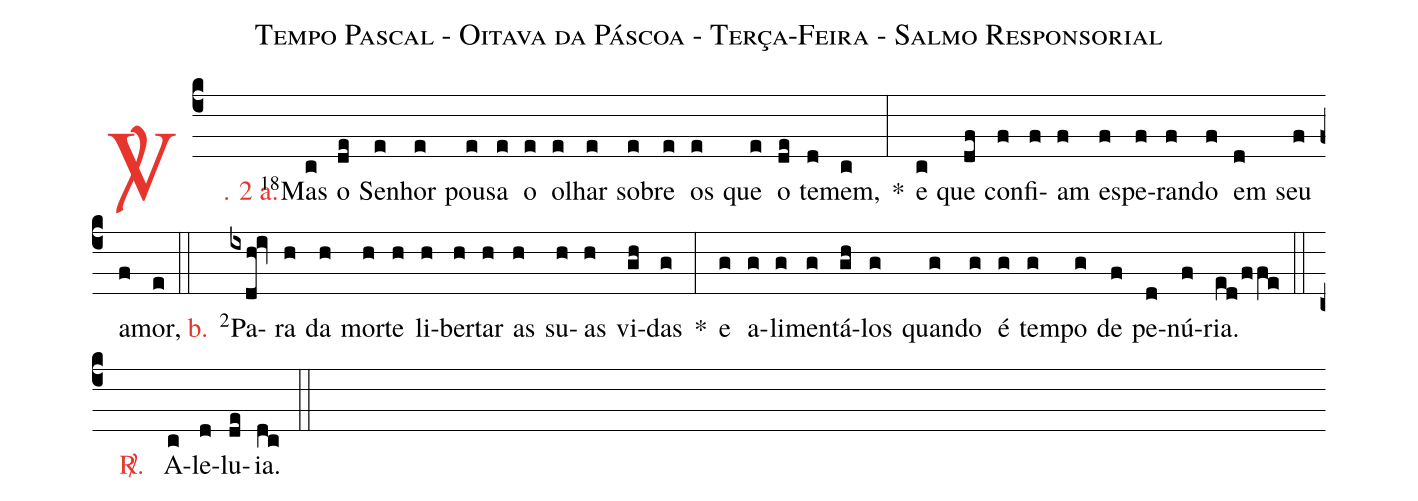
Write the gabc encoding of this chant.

name: Tempo Pascal - Oitava da Páscoa - Terça-Feira - Salmo Responsorial;
%%
(c4)

<c><sp>V/</sp>. 2 a.</c>() <v>\VSup{18}</v>Mas(c) o(de) Se(e)nhor(e) pou(e)sa(e) o(e) o(e)lhar(e) so(e)bre(e) os(e) que(e) o(de) te(d)mem,(c) *(:)
e(c) que(df) con(f)fi(f)am(f) es(f)pe(f)ran(f)do(f) em(d) seu(f) a(f)mor,(e)

(::)

<nlba><c>b.</c>() <v>\VSup{2}</v>Pa</nlba>(ixdh!iv)ra(h) da(h) mor(h)te(h) li(h)ber(h)tar(h) as(h) su(h)as(h) vi(gh)das(g) *(:)
e(g) a(g)li(g)men(g)tá-(gh)los(g) quan(g)do(g) é(g) tem(g)po(g) de(f) pe(d)nú(f)ria.(ed/ffe)

(::)

<nlba><c><sp>R/</sp>.</c>() A</nlba>(c)le(d)lu(de)ia.(dc)

(::)
